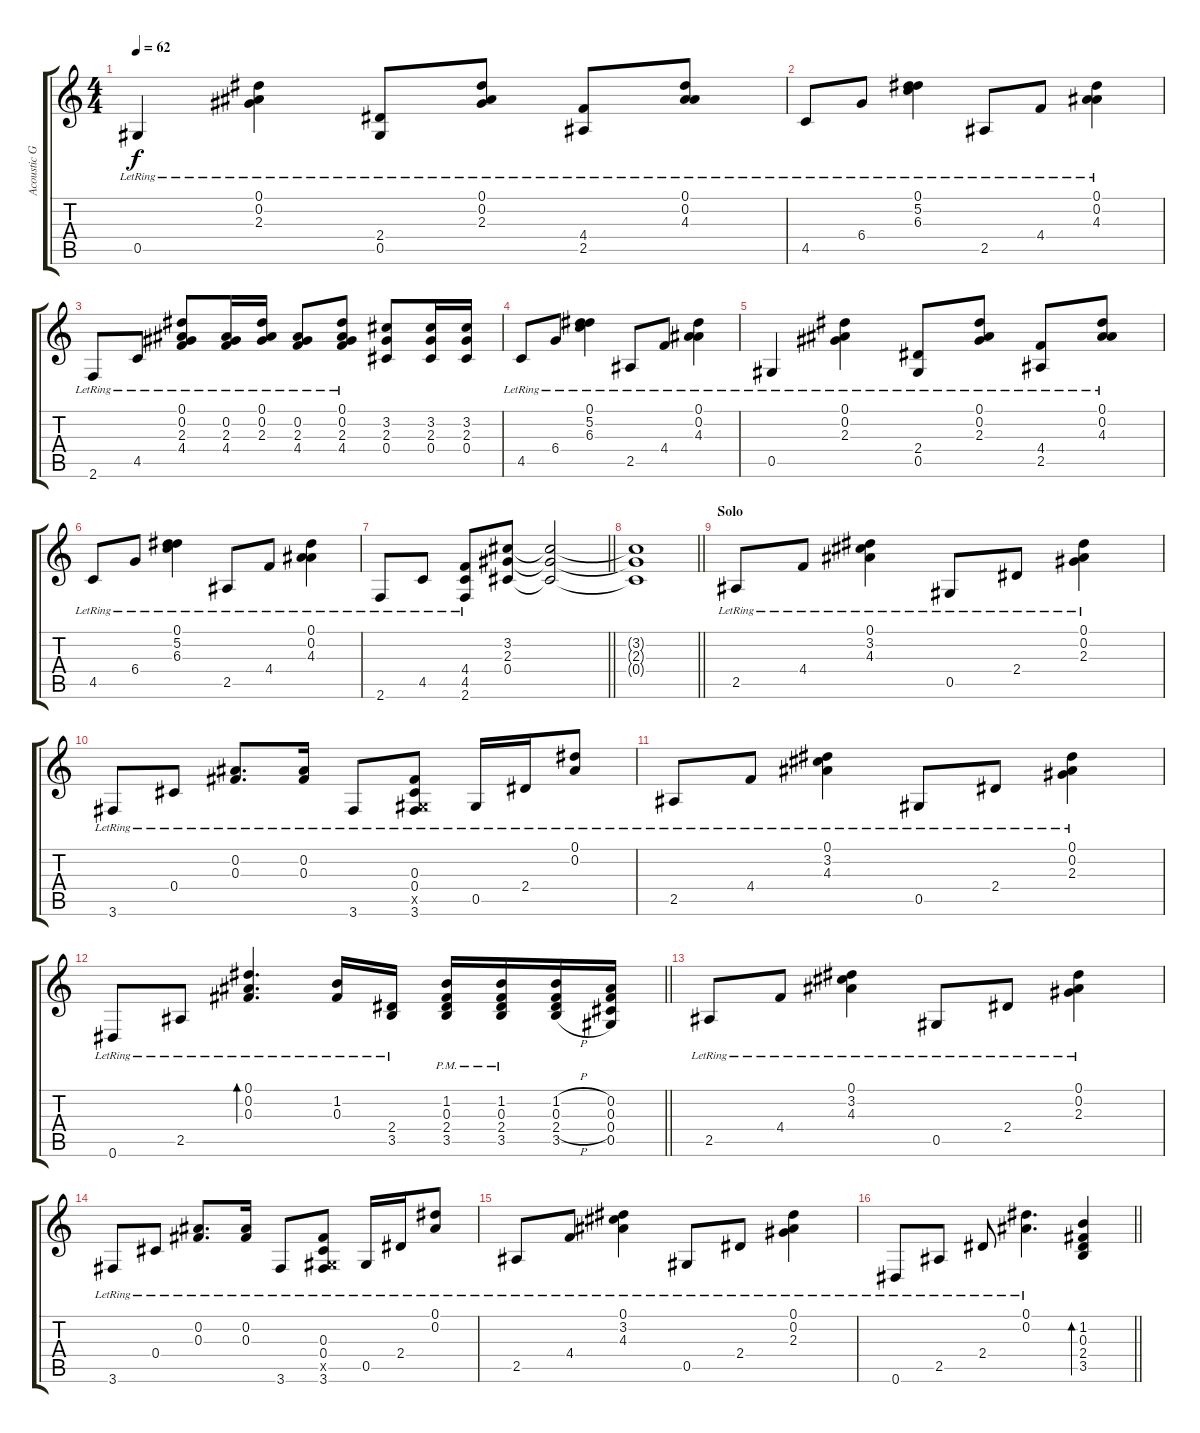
\track ("Acoustic Gtr. 1" "Acoustic G") {instrument acousticguitarsteel}
\staff {score tabs}
\tuning (Eb4 Bb3 Gb3 Db3 Ab2 Eb2) {hide}
\ts (4 4)
\tempo 62
\clef g2
\ks c
0.5{lr}.4{dy f} (0.1{lr} 0.2{lr} 2.3{lr}).4 (2.4{lr} 0.5{lr}).8 (0.1{lr} 0.2{lr} 2.3{lr}).8 (4.4{lr} 2.5{lr}).8 (0.1{lr} 0.2{lr} 4.3{lr}).8 |
4.5{lr}.8 6.4{lr}.8 (0.1{lr} 5.2{lr} 6.3{lr}).4 2.5{lr}.8 4.4{lr}.8 (0.1{lr} 0.2{lr} 4.3{lr}).4 |
2.6{lr}.8 4.5{lr}.8 (0.1{lr} 0.2{lr} 2.3{lr} 4.4{lr}).8 (0.2{lr} 2.3{lr} 4.4{lr}).16 (0.1{lr} 0.2{lr} 2.3{lr}).16 (0.2{lr} 2.3{lr} 4.4{lr}).8 (0.1{lr} 0.2{lr} 2.3{lr} 4.4{lr}).8 (3.2 2.3 0.4).8 (3.2 2.3 0.4).16 (3.2 2.3 0.4).16 |
4.5{lr}.8 6.4{lr}.8 (0.1{lr} 5.2{lr} 6.3{lr}).4 2.5{lr}.8 4.4{lr}.8 (0.1{lr} 0.2{lr} 4.3{lr}).4 |
0.5{lr}.4 (0.1{lr} 0.2{lr} 2.3{lr}).4 (2.4{lr} 0.5{lr}).8 (0.1{lr} 0.2{lr} 2.3{lr}).8 (4.4{lr} 2.5{lr}).8 (0.1{lr} 0.2{lr} 4.3).8 |
4.5{lr}.8 6.4{lr}.8 (0.1{lr} 5.2{lr} 6.3{lr}).4 2.5{lr}.8 4.4{lr}.8 (0.1{lr} 0.2{lr} 4.3{lr}).4 |
\barLineRight lightlight
2.6{lr}.8 4.5{lr}.8 (4.4{lr} 4.5{lr} 2.6{lr}).8 (3.2 2.3 0.4).8 (3.2{t} 2.3{t} 0.4{t}).2 |
\barLineRight lightlight
(3.2{t} 2.3{t} 0.4{t}).1 |
\section ("" "Solo")
2.5{lr}.8 4.4{lr}.8 (0.1{lr} 3.2{lr} 4.3{lr}).4 0.5{lr}.8 2.4{lr}.8 (0.1{lr} 0.2{lr} 2.3{lr}).4 |
3.6{lr}.8 0.4{lr}.8 (0.2{lr} 0.3{lr}).8{d} (0.2{lr} 0.3{lr}).16 3.6{lr}.8 (0.3 0.4 0.5{x} 3.6{lr}).8 0.5{lr}.16 2.4{lr}.16 (0.1{lr} 0.2{lr}).8 |
2.5{lr}.8 4.4{lr}.8 (0.1{lr} 3.2{lr} 4.3{lr}).4 0.5{lr}.8 2.4{lr}.8 (0.1{lr} 0.2{lr} 2.3{lr}).4 |
\barLineRight lightlight
0.6{lr}.8 2.5{lr}.8 (0.1{lr} 0.2{lr} 0.3).4{d bd 120} (1.2{lr} 0.3{lr}).16 (2.4{lr} 3.5{lr}).16 (1.2{pm} 0.3{pm} 2.4{pm} 3.5{pm}).16 (1.2{pm} 0.3{pm} 2.4{pm} 3.5{pm}).16 (1.2{h} 0.3{h} 2.4{h} 3.5{h}).16 (0.2 0.3 0.4 0.5).16 |
2.5{lr}.8 4.4{lr}.8 (0.1{lr} 3.2{lr} 4.3{lr}).4 0.5{lr}.8 2.4{lr}.8 (0.1{lr} 0.2{lr} 2.3{lr}).4 |
3.6{lr}.8 0.4{lr}.8 (0.2{lr} 0.3{lr}).8{d} (0.2{lr} 0.3{lr}).16 3.6{lr}.8 (0.3 0.4 0.5{x} 3.6{lr}).8 0.5{lr}.16 2.4{lr}.16 (0.1{lr} 0.2{lr}).8 |
2.5{lr}.8 4.4{lr}.8 (0.1{lr} 3.2{lr} 4.3{lr}).4 0.5{lr}.8 2.4{lr}.8 (0.1{lr} 0.2{lr} 2.3{lr}).4 |
\barLineRight lightlight
0.6{lr}.8 2.5{lr}.8 2.4{lr}.8 (0.1{lr} 0.2{lr}).4{d} (1.2 0.3 2.4 3.5).4{bd 120}
